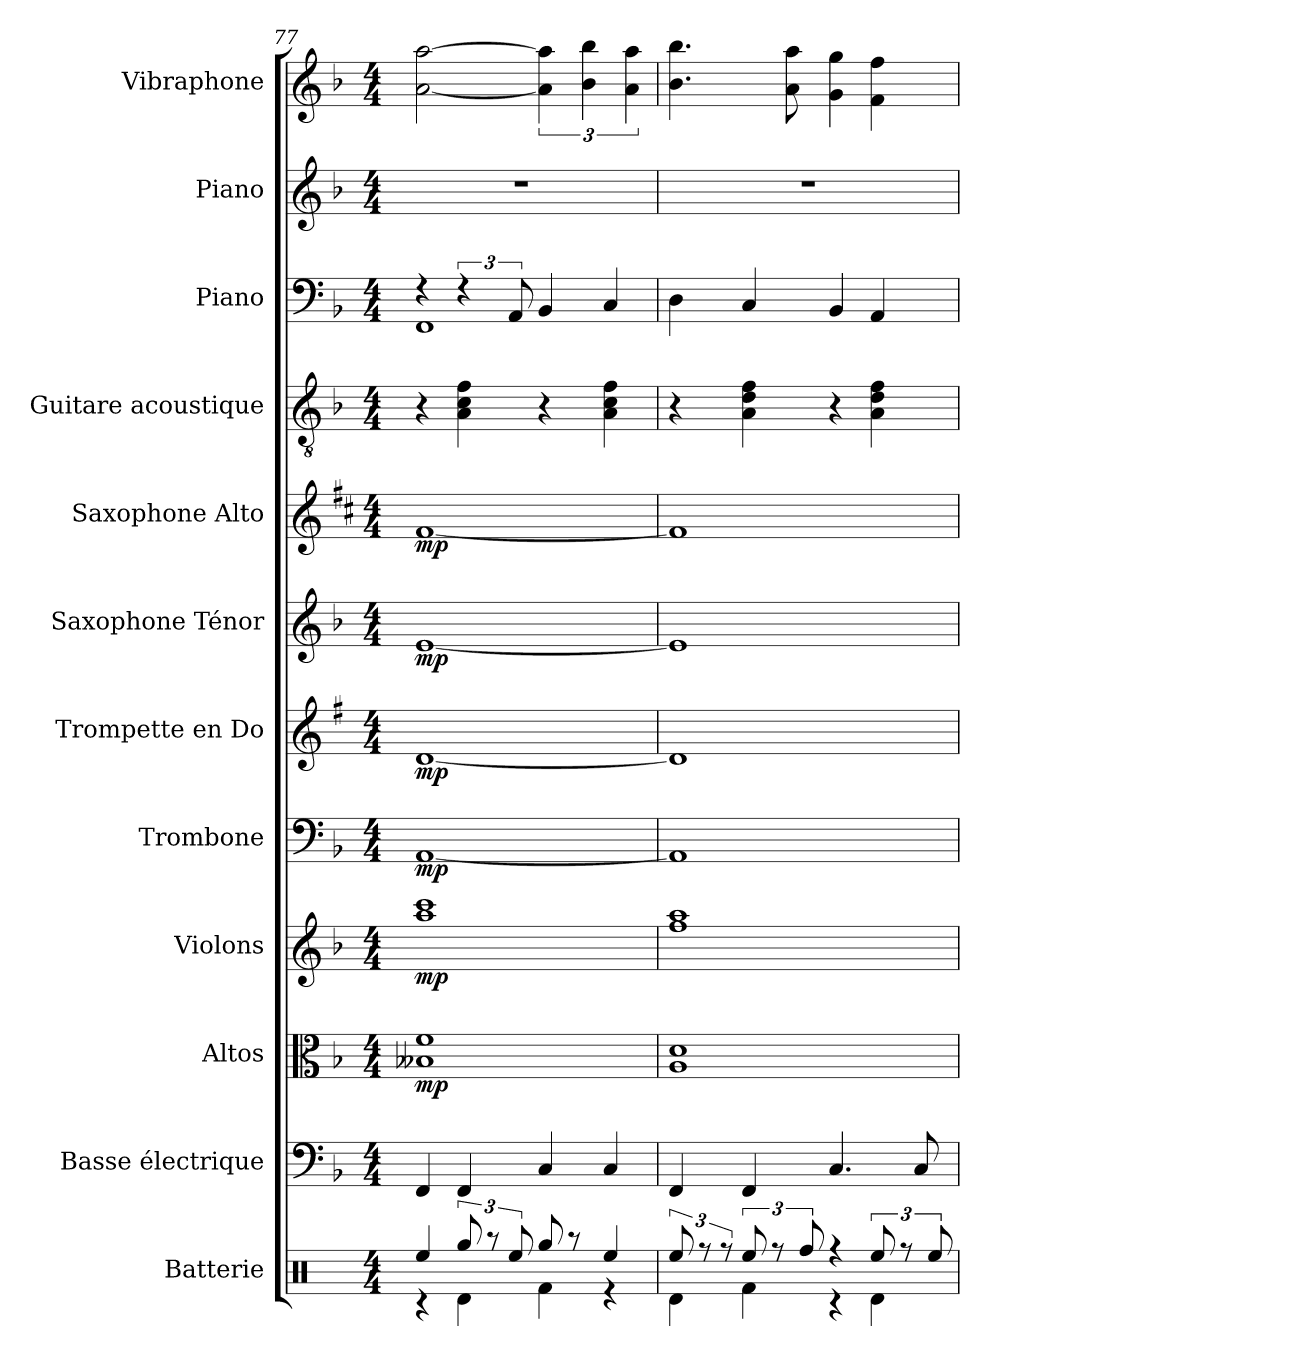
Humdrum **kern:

**kern	**kern	**kern	**dynam	**kern	**dynam	**kern	**dynam	**kern	**dynam	**kern	**dynam	**kern	**dynam	**kern	**kern	**kern	**kern
*part12	*part11	*part10	*part10	*part9	*part9	*part8	*part8	*part7	*part7	*part6	*part6	*part5	*part5	*part4	*part3	*part2	*part1
*staff12	*staff11	*staff10	*staff10	*staff9	*staff9	*staff8	*staff8	*staff7	*staff7	*staff6	*staff6	*staff5	*staff5	*staff4	*staff3	*staff2	*staff1
*I"Batterie	*I"Basse électrique	*I"Altos	*	*I"Violons	*	*I"Trombone	*	*I"Trompette en Do	*	*I"Saxophone Ténor	*	*I"Saxophone Alto	*	*I"Guitare acoustique	*I"Piano	*I"Piano	*I"Vibraphone
*I'Batt.	*I'B. él.	*I'Alt.	*	*I'Vlns.	*	*I'Tbn.	*	*I'Tromp. Do	*	*I'Sax. T.	*	*I'Sax. A.	*	*I'Guit.	*I'Pia.	*I'Pia.	*I'Vib.
*clefX	*clefF4	*clefC3	*	*clefG2	*	*clefF4	*	*clefG2	*	*clefG2	*	*clefG2	*	*clefGv2	*clefF4	*clefG2	*clefG2
*	*ITrd7c12	*	*	*	*	*	*	*ITrd1c2	*	*ITrd8c14	*	*ITrd5c9	*	*	*	*	*
*k[]	*k[b-]	*k[b-]	*	*k[b-]	*	*k[b-]	*	*k[b-]	*	*k[b-]	*	*k[b-]	*	*k[b-]	*k[b-]	*k[b-]	*k[b-]
*M4/4	*M4/4	*M4/4	*	*M4/4	*	*M4/4	*	*M4/4	*	*M4/4	*	*M4/4	*	*M4/4	*M4/4	*M4/4	*M4/4
=77	=77	=77	=77	=77	=77	=77	=77	=77	=77	=77	=77	=77	=77	=77	=77	=77	=77
*^	*	*	*	*	*	*	*	*	*	*	*	*	*	*	*^	*	*
!	!	!	!	!LO:DY:b	!	!LO:DY:b	!	!LO:DY:b	!	!LO:DY:b	!	!LO:DY:b	!	!LO:DY:b	!	!	!	!	!
4Ree/	4r	4FFF/	1B--X 1f	mp	1aa 1ccc	mp	[1AA	mp	[1c	mp	[1E	mp	[1A	mp	4r	4r	1FF	1r	[2a\ [2aa\
12Rgg/	4Rd\	4FFF/	.	.	.	.	.	.	.	.	.	.	.	.	4A\ 4c\ 4f\	6r	.	.	.
12r	.	.	.	.	.	.	.	.	.	.	.	.	.	.	.	.	.	.	.
12Ree/	.	.	.	.	.	.	.	.	.	.	.	.	.	.	.	12AA/	.	.	.
8Rgg/	4Rf\	4CC/	.	.	.	.	.	.	.	.	.	.	.	.	4r	4BB-/	.	.	6a\] 6aa\]
8r	.	.	.	.	.	.	.	.	.	.	.	.	.	.	.	.	.	.	.
.	.	.	.	.	.	.	.	.	.	.	.	.	.	.	.	.	.	.	6b-\ 6bb-\
4Ree/	4r	4CC/	.	.	.	.	.	.	.	.	.	.	.	.	4A\ 4c\ 4f\	4C/	.	.	.
.	.	.	.	.	.	.	.	.	.	.	.	.	.	.	.	.	.	.	6a\ 6aa\
*	*	*	*	*	*	*	*	*	*	*	*	*	*	*	*	*v	*v	*	*
!!LO:PB:g=z
=78	=78	=78	=78	=78	=78	=78	=78	=78	=78	=78	=78	=78	=78	=78	=78	=78	=78	=78
12Ree/	4Rd\	4FFF/	1A 1d	.	1ff 1aa	.	1AA]	.	1c]	.	1E]	.	1A]	.	4r	4D\	1r	4.b-\ 4.bb-\
12r	.	.	.	.	.	.	.	.	.	.	.	.	.	.	.	.	.	.
12r	.	.	.	.	.	.	.	.	.	.	.	.	.	.	.	.	.	.
12Ree/	4Rf\	4FFF/	.	.	.	.	.	.	.	.	.	.	.	.	4A\ 4d\ 4f\	4C/	.	.
12r	.	.	.	.	.	.	.	.	.	.	.	.	.	.	.	.	.	.
.	.	.	.	.	.	.	.	.	.	.	.	.	.	.	.	.	.	8a\ 8aa\
12Rff/	.	.	.	.	.	.	.	.	.	.	.	.	.	.	.	.	.	.
4r	4r	4.CC/	.	.	.	.	.	.	.	.	.	.	.	.	4r	4BB-/	.	4g\ 4gg\
12Ree/	4Rd\	.	.	.	.	.	.	.	.	.	.	.	.	.	4A\ 4d\ 4f\	4AA/	.	4f\ 4ff\
12r	.	.	.	.	.	.	.	.	.	.	.	.	.	.	.	.	.	.
.	.	8CC/	.	.	.	.	.	.	.	.	.	.	.	.	.	.	.	.
12Ree/	.	.	.	.	.	.	.	.	.	.	.	.	.	.	.	.	.	.
*v	*v	*	*	*	*	*	*	*	*	*	*	*	*	*	*	*	*	*
=	=	=	=	=	=	=	=	=	=	=	=	=	=	=	=	=	=
*-	*-	*-	*-	*-	*-	*-	*-	*-	*-	*-	*-	*-	*-	*-	*-	*-	*-
